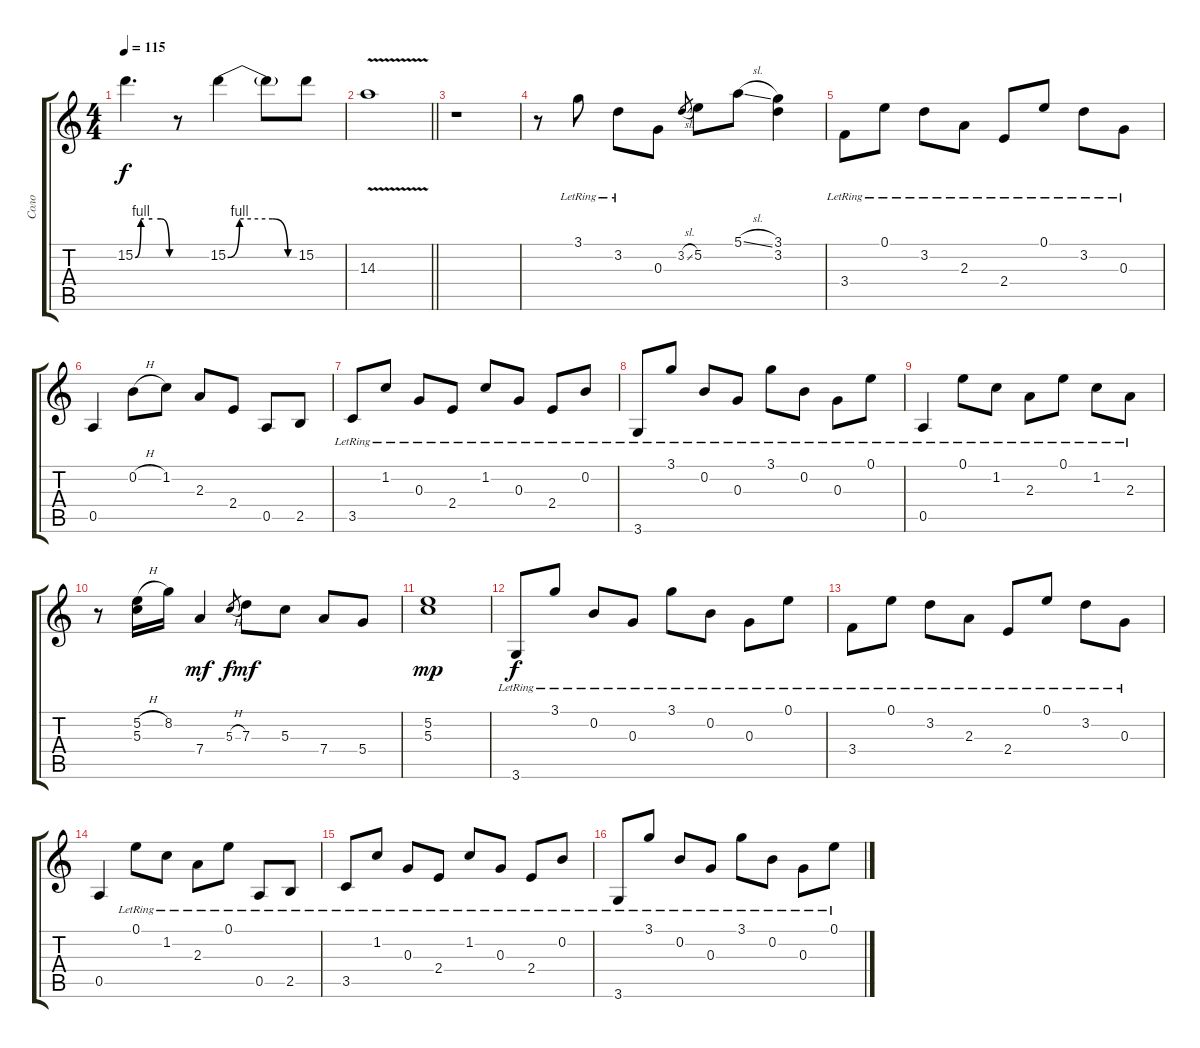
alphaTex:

\track ("Соло" "Соло") {instrument distortionguitar}
\staff {score tabs}
\tuning (E4 B3 G3 D3 A2 E2) {hide}
\ts (4 4)
\tempo 115
\clef g2
\ks c
15.2{be (custom 0 0 10 4 15 4 30 4 45 4 60 0)}.4{d dy f} r.8 15.2{be (custom 0 0 10 4 38 4 51 0 60 0)}.4 15.2{t}.8 15.2.8 |
\barLineRight lightlight
14.3{v}.1 |
r.1{volume 11 instrument acousticguitarnylon} |
r.8 3.1{lr}.8 3.2{lr}.8 0.3.8 3.2{sl}.8{gr} 5.2.8 5.1{sl}.8 (3.1 3.2).4 |
3.4{lr}.8 0.1{lr}.8 3.2{lr}.8 2.3{lr}.8 2.4{lr}.8 0.1{lr}.8 3.2{lr}.8 0.3{lr}.8 |
0.5.4 0.2{h}.8 1.2.8 2.3.8 2.4.8 0.5.8 2.5.8 |
3.5{lr}.8 1.2{lr}.8 0.3{lr}.8 2.4{lr}.8 1.2{lr}.8 0.3{lr}.8 2.4{lr}.8 0.2{lr}.8 |
3.6{lr}.8 3.1{lr}.8 0.2{lr}.8 0.3{lr}.8 3.1{lr}.8 0.2{lr}.8 0.3{lr}.8 0.1{lr}.8 |
0.5{lr}.4 0.1{lr}.8 1.2{lr}.8 2.3{lr}.8 0.1{lr}.8 1.2{lr}.8 2.3{lr}.8 |
r.8 (5.2{h} 5.3).16{instrument distortionguitar} 8.2.16 7.4.4{dy mf} 5.3{h}.8{gr dy f} 7.3.8{dy mf} 5.3.8 7.4.8 5.4.8 |
(5.2 5.3).1{dy mp} |
3.6{lr}.8{dy f instrument acousticguitarnylon} 3.1{lr}.8 0.2{lr}.8 0.3{lr}.8 3.1{lr}.8 0.2{lr}.8 0.3{lr}.8 0.1{lr}.8 |
3.4{lr}.8 0.1{lr}.8 3.2{lr}.8 2.3{lr}.8 2.4{lr}.8 0.1{lr}.8 3.2{lr}.8 0.3{lr}.8 |
0.5.4 0.1{lr}.8 1.2{lr}.8 2.3{lr}.8 0.1{lr}.8 0.5{lr}.8 2.5{lr}.8 |
3.5{lr}.8 1.2{lr}.8 0.3{lr}.8 2.4{lr}.8 1.2{lr}.8 0.3{lr}.8 2.4{lr}.8 0.2{lr}.8 |
3.6{lr}.8 3.1{lr}.8 0.2{lr}.8 0.3{lr}.8 3.1{lr}.8 0.2{lr}.8 0.3{lr}.8 0.1{lr}.8
